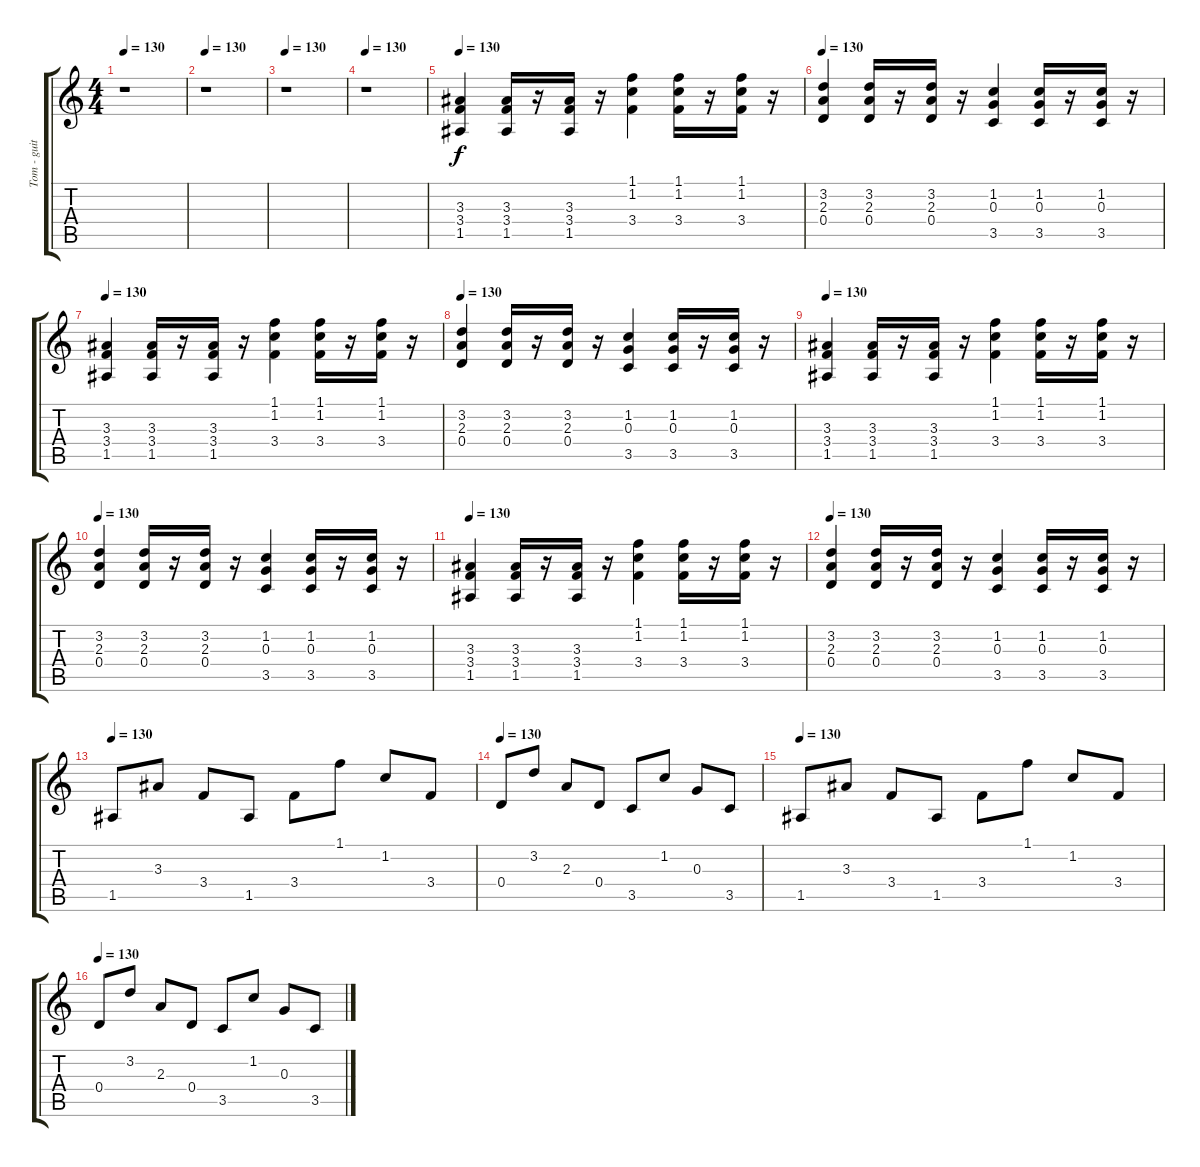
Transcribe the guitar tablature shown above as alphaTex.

\track ("Tom - guitar" "Tom - guit") {instrument distortionguitar}
\staff {score tabs}
\tuning (E4 B3 G3 D3 A2 E2) {hide}
\ts (4 4)
\tempo 130
\clef g2
\ks c
r.1{dy f instrument distortionguitar} |
\tempo 130
r.1 |
\tempo 130
r.1 |
\tempo 130
r.1 |
\tempo 130
(3.3 3.4 1.5).4 (3.3 3.4 1.5).16 r.16 (3.3 3.4 1.5).16 r.16 (1.1 1.2 3.4).4 (1.1 1.2 3.4).16 r.16 (1.1 1.2 3.4).16 r.16 |
\tempo 130
(3.2 2.3 0.4).4 (3.2 2.3 0.4).16 r.16 (3.2 2.3 0.4).16 r.16 (1.2 0.3 3.5).4 (1.2 0.3 3.5).16 r.16 (1.2 0.3 3.5).16 r.16 |
\tempo 130
(3.3 3.4 1.5).4 (3.3 3.4 1.5).16 r.16 (3.3 3.4 1.5).16 r.16 (1.1 1.2 3.4).4 (1.1 1.2 3.4).16 r.16 (1.1 1.2 3.4).16 r.16 |
\tempo 130
(3.2 2.3 0.4).4 (3.2 2.3 0.4).16 r.16 (3.2 2.3 0.4).16 r.16 (1.2 0.3 3.5).4 (1.2 0.3 3.5).16 r.16 (1.2 0.3 3.5).16 r.16 |
\tempo 130
(3.3 3.4 1.5).4 (3.3 3.4 1.5).16 r.16 (3.3 3.4 1.5).16 r.16 (1.1 1.2 3.4).4 (1.1 1.2 3.4).16 r.16 (1.1 1.2 3.4).16 r.16 |
\tempo 130
(3.2 2.3 0.4).4 (3.2 2.3 0.4).16 r.16 (3.2 2.3 0.4).16 r.16 (1.2 0.3 3.5).4 (1.2 0.3 3.5).16 r.16 (1.2 0.3 3.5).16 r.16 |
\tempo 130
(3.3 3.4 1.5).4 (3.3 3.4 1.5).16 r.16 (3.3 3.4 1.5).16 r.16 (1.1 1.2 3.4).4 (1.1 1.2 3.4).16 r.16 (1.1 1.2 3.4).16 r.16 |
\tempo 130
(3.2 2.3 0.4).4 (3.2 2.3 0.4).16 r.16 (3.2 2.3 0.4).16 r.16 (1.2 0.3 3.5).4 (1.2 0.3 3.5).16 r.16 (1.2 0.3 3.5).16 r.16 |
\tempo 130
1.5.8 3.3.8 3.4.8 1.5.8 3.4.8 1.1.8 1.2.8 3.4.8 |
\tempo 130
0.4.8 3.2.8 2.3.8 0.4.8 3.5.8 1.2.8 0.3.8 3.5.8 |
\tempo 130
1.5.8 3.3.8 3.4.8 1.5.8 3.4.8 1.1.8 1.2.8 3.4.8 |
\tempo 130
0.4.8 3.2.8 2.3.8 0.4.8 3.5.8 1.2.8 0.3.8 3.5.8
